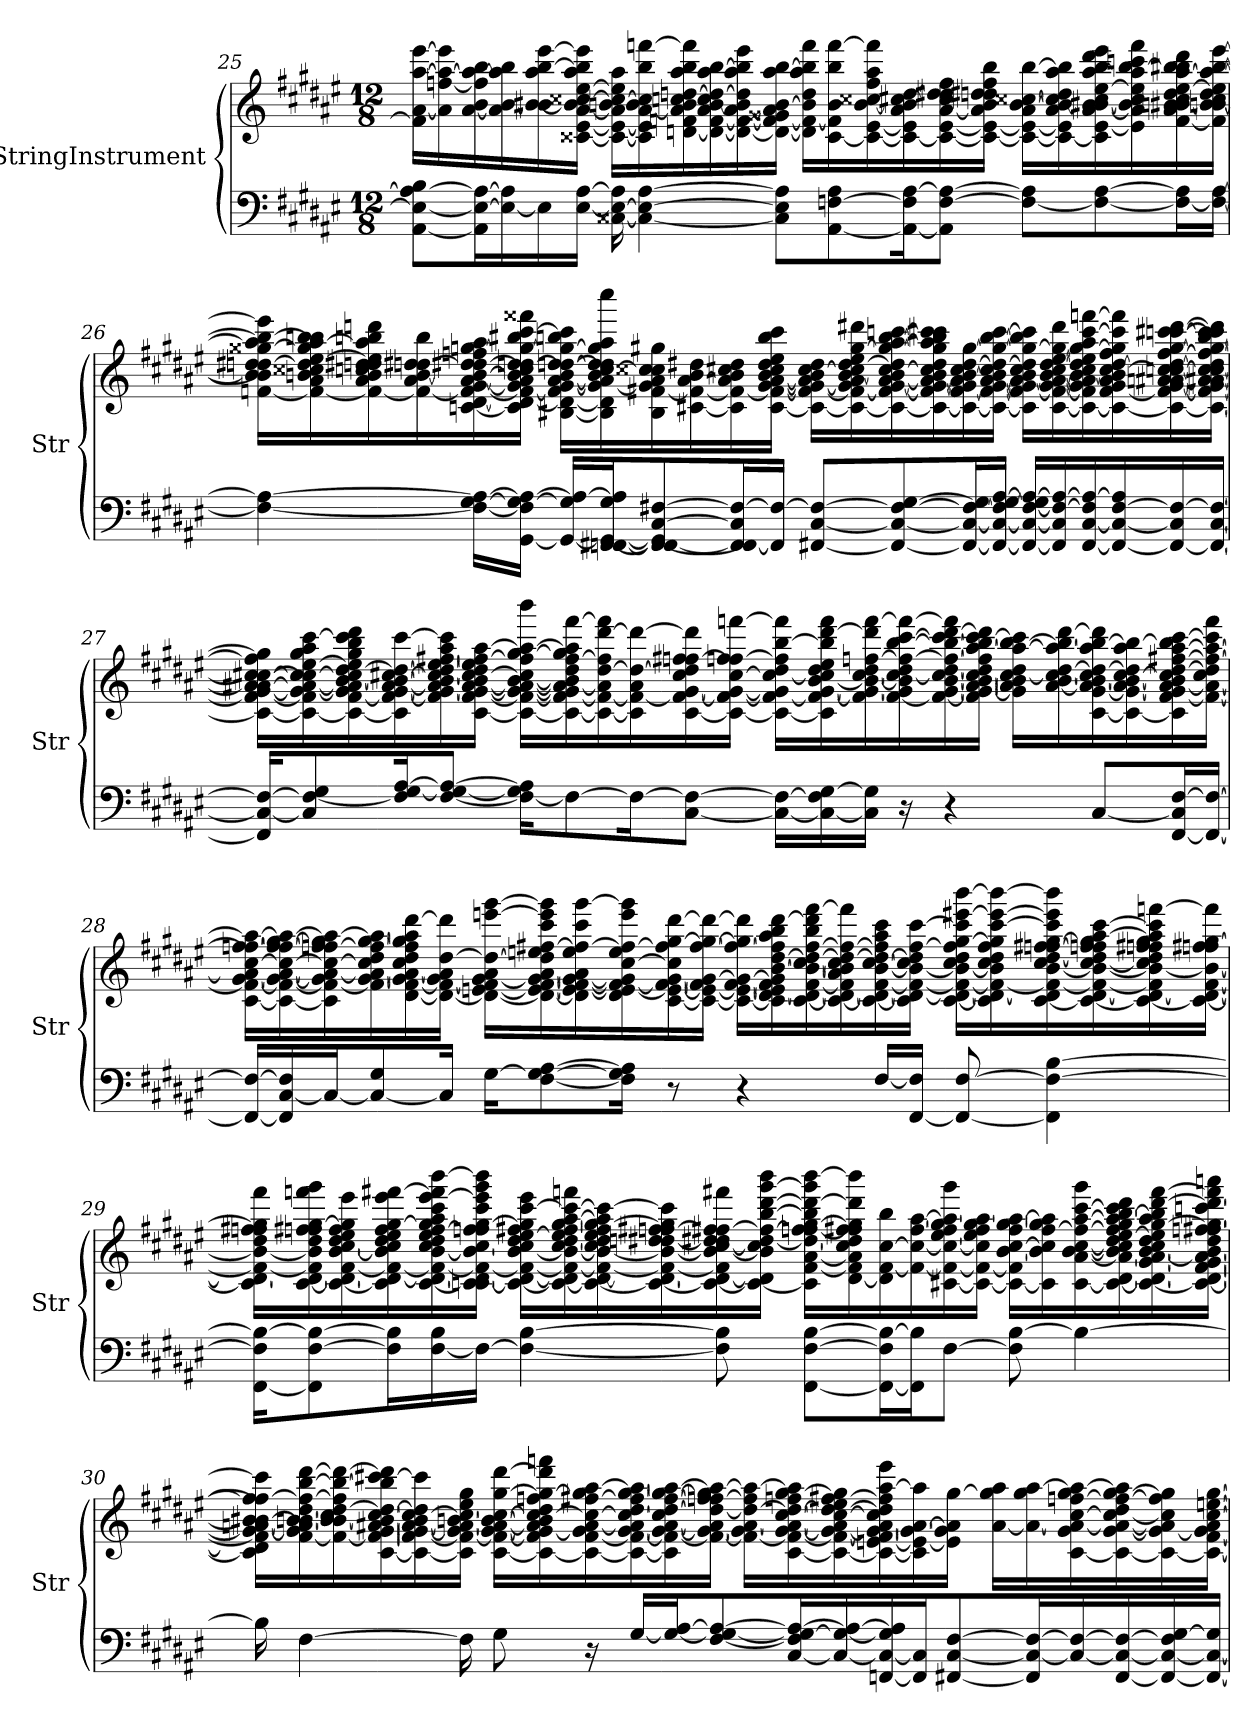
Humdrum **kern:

**kern	**kern
*part2	*part1
*staff2	*staff1
*I"StringInstrument	*I"StringInstrument
*I'Str	*I'Str
!!LO:LB:g=z
*clefF4	*clefG2
*k[f#c#g#d#a#e#]	*k[f#c#g#d#a#e#]
*M12/8	*M12/8
=25	=25
[8AA#\ 8E#\_ 8A#\_ 8B\L	16f#\] [16a#\ [16aa#\ [16eee#\LL
.	16a#\] [16ffn\ 16aa#\_ 16eee#\]
16AA#\] 16E#\_ 16A#\_L	[16a#\ 16b\ 16ff\] 16aa#\_ 16bb\
16E#\_ 16A#\]	16a#\] [16b\ 16aa#\] 16bb\
16E#\]	16b\_ 16b#X\ 16aa#\ [16bb\ [16eee#\
[16E#\ [16A#\JJ	[16c##X\ [16e#\ [16a#\ 16b\] [16cc##X\ [16ee#\ 16aa#\ 16bb\] 16eee#\]JJ
[16C##X\ 16E#\_ 16A#\]	16c##\_ 16e#\_ 16a#\] 16bn\ 16cc##\_ 16ee#\] 16aa#\LL
4C##\_ 4E#\_ [4A#\	16c##\] 16e#\] [16a#\ 16b\ 16cc##\] 16bb\ [16fffn\
.	[16dn\ 16fn\ 16a#\] 16b\ 16ccn\ [16ddn\ 16aa#\ 16bb\ 16fff\]
.	16d\_ [16f\ 16a#\ [16b\ 16cc\ 16dd\_ 16aa#\ [16bb\
.	16d\_ 16f\_ [16a#\ 16b\] 16dd\] 16aa#\ 16bb\] 16eee#\
8C##\] 8E#\] 8A#\]L	16d\_ 16f\_ 16g##X\ 16a#\] [16b\ 16aa#\ [16bb\JJ
.	16d\] 16f\_ 16b\] 16dd\ 16aa#\ 16bb\] 16fff\LL
[8AA#\ [8Fn\ 8A#\	[16c##\ 16f\] 16b\ 16bb\ [16fff\
.	16c##\_ [16e#\ [16b\ 16cc##X\ 16ff\ 16aa#\ 16fff\]
16AA#\_ 16F\] [16A#\K	16c##\_ 16e#\] 16a#\ 16b\] [16cc#X\ [16dd\
8AA#\] [8F\ 8A#\_J	16c##\_ [16e#\ [16a#\ 16cc#\] 16dd\] 16dd#X\ 16ff\
.	16c##\_ 16e#\_ 16a#\] 16b\ 16ddn\ 16dd#X\ 16ff\ 16bb\JJ
8F\_ 8A#\]L	16c##\_ 16e#\_ 16a#\ [16b\ [16cc##X\ [16bb\LL
.	16c##\_ 16e#\] 16a#\ 16b\_ 16cc##\] 16dd#\ 16aa#\ 16bb\]
8F\_ [8A#\	16c##\] [16e#\ [16a#\ 16b\] [16b#X\ 16cc##\ [16ee#\ [16aa#\ 16bb\ 16ddd#\ 16eee#\
.	16e#\] 16a#\] 16b#\] 16cc##\ 16ee#\] 16aa#\] [16bb\ 16cccn\ 16fff\
16F\_ 16A#\]L	[16f\ 16a#\ 16bn\ [16b#X\ 16cc##\ 16dd#\ [16ee#\ [16aa#\ 16bb\] 16bb#X\ 16ddd#\
16F\_ [16A#\JJ	16f\] [16bn\ 16b#\_ 16cc##\ 16dd#\ 16ee#\] 16aa#\_ [16bb#\ [16eee#\JJ
!!LO:LB:g=z
=26	=26
4F\_ 4A#\_	[16fn\ 16b\] 16b#\] 16ddn\ [16dd#X\ [16gg##X\ 16aa#\] 16bb#\_ 16eee#\]LL
.	16f\_ 16a#\ 16bn\ 16cc##X\ 16dd#\] [16ee#\ 16gg##\] [16aa#\ 16bbn\ 16bb#\]
.	16f\_ 16a#\ 16b\ 16ccn\ 16ddn\ 16dd#X\ 16ee#\] 16aa#\] 16bbn\ 16dddn\
.	16f\_ 16a#\ [16b\ [16ddn\ 16dd#X\ 16bb\
16F\_ [16G#\ 16A#\_LL	[16cn\ [16d#\ 16f\_ [16g#\ [16a#\ 16b\_ 16dd\] [16dd#X\ 16ffn\ [16ggn\ 16aa#\
[16GG#\ 16F\] 16G#\_ 16A#\_JJ	16c\] 16d#\_ 16f\_ 16g#\] 16a#\] 16b\] 16cc\ 16ddn\ 16dd#\_ 16gg\_ 16bb#X\ [16ccc#\ 16fff##X\JJ
16GG#/_ 16G#/] 16A#/_LL	[16B#X\ 16d#\_ 16f\] [16g#\ [16a#\ 16b\ [16ddn\ 16dd#\_ 16gg\_ 16bbn\ 16ccc#\]LL
[16FFn/ [16FF#X/ 16GG#/_ 16G#/ 16A#/]J	16B#\] 16d#\] 16g#\_ 16a#\] 16b\ [16cc\ 16dd\] 16dd#\] 16gg\] 16aa#\ 16cccc#\
8FF/_ 8FF#/_ 8GG#/] [8C#/ [8F#X/	16B#\ [16f#X\ 16g#\] 16a#\ 16cc\] 16cc##X\ 16gg#X\
.	[16c#X\ 16f#\_ [16a#\ 16b\ 16dd#X\
16FF/] 16FF#/_ 16C#/] 16F#/_L	16c#\] 16f#\_ 16a#\] 16b\ 16cc#X\ 16dd#\
16FF#/] 16F#/_JJ	[16c#\ 16f#\_ [16g#\ [16a#\ 16b\ 16cc#\ 16dd#\ 16ee#\ 16bb\ 16ccc#\JJ
[8FF#X/ [8C#/ 8F#/_L	16c#\_ 16f#\_ 16g#\_ 16a#\] 16b\ [16cc#\ 16dd#\LL
.	16c#\_ 16f#\_ 16g#\] 16a#\ [16b\ 16cc#\] [16dd#\ 16ee#\ [16gg#\ 16ddd#X\
8FF#/_ 8C#/_ 8F#/_ [8G#/	16c#\_ 16f#\_ [16g#\ [16a#\ 16b\] [16cc#\ 16dd#\] 16gg#\_ [16aa#\ [16bb\ [16cccn\
.	16c#\_ 16f#\] 16g#\_ 16a#\_ 16b\ 16cc#\] 16dd#\ 16gg#\] 16aa#\] 16bb\] 16ccc\] 16ccc#X\
16FF#/_ 16C#/_ 16F#/_ 16G#/]L	16c#\_ [16f#\ 16g#\] 16a#\] [16b\ 16cc#\ [16dd#\ [16gg#\
16FF#/_ 16C#/_ 16F#/] [16G#/ [16A#/JJ	16c#\_ 16f#\_ [16g#\ [16a#\ 16b\] 16cc#\ 16dd#\_ 16gg#\_ [16bb\ [16ccc#\JJ
16FF#/_ 16C#/_ [16F#/ 16G#/] 16A#/_LL	16c#\] 16f#\_ 16g#\] 16a#\_ 16b\ 16cc#\ 16dd#\] 16gg#\_ 16bb\] 16ccc#\]LL
16FF#/] 16C#/] 16F#/_ 16A#/_	[16c#\ 16f#\_ [16g#\ 16a#\_ [16b\ 16cc#\ [16dd#\ [16ee#\ 16gg#\] 16ddd#\
[16FF#/ [16C#/ 16F#/] 16A#/_	16c#\_ 16f#\] 16g#\] 16a#\] 16b\_ 16cc#\ 16dd#\] 16ee#\] [16gg#\ 16aa#\ [16ccc#\ [16fffn\
16FF#/_ 16C#/_ [16F#/ 16A#/]	16c#\_ [16f#\ 16g#\ 16a#\ 16b\] [16cc#\ [16dd#\ 16ff\ 16gg#\] 16ccc#\] 16fff\]
16FF#/_ 16C#/] 16F#/_	16c#\_ 16f#\_ [16g#\ [16an\ 16a#X\ [16ccn\ 16cc#\_ 16dd#\_ [16ff\ [16gg#\ [16cccn\ [16ccc#X\ [16ddd#\
16FF#/_ [16C#/ 16F#/_JJ	16c#\_ 16f#\_ 16g#\] 16a\_ 16a#X\ 16cc\_ 16cc#\] 16dd#\] 16ff\_ 16gg#\_ 16bb\ 16ccc\] 16ccc#\] 16ddd#\]JJ
!!LO:LB:g=z
=27	=27
16FF#/] 16C#/_ 16F#/_KL	16c#\_ 16f#\_ [16g#\ 16a\] [16a#X\ 16cc\_ [16cc#X\ 16ff\] 16gg#\]LL
8C#/] 8F#/_ 8G#/	16c#\_ 16f#\] 16g#\_ 16a#\_ 16cc\] 16cc#\_ [16ee#\ 16gg#\ 16aa#\ [16ccc#\
.	16c#\_ [16f#\ 16g#\] 16a#\] [16b\ 16cc#\] [16dd#\ 16ee#\] 16gg#\ 16bb\ 16ccc#\] 16ddd#\
16F#/] [16G#/ [16A#/K	16c#\] 16f#\_ [16g#\ [16a#\ 16b\_ [16cc#X\ 16dd#\_ [16ccc#\
[8F#/ 8G#/_ 8A#/_J	16f#\] 16g#\_ 16a#\] 16b\] 16cc#\_ 16dd#\_ [16ee#\ 16ff#X\ 16aa#\ 16ccc#\]
.	[16c#\ [16f#\ 16g#\_ [16a#\ 16b\ 16cc#\_ 16dd#\] 16ee#\] [16ff#\ [16aa#\JJ
16F#\_ 16G#\] 16A#\]KL	16c#\_ 16f#\_ 16g#\_ 16a#\_ [16b\ 16cc#\] 16ff#\] [16gg#\ 16aa#\_ 16bbb\LL
8F#\_	16c#\_ 16f#\_ 16g#\] 16a#\_ 16b\] 16dd#\ [16ff#\ 16gg#\] 16aa#\] [16fff#\
.	16c#\_ 16f#\_ 16a#\] [16dd#\ 16ff#\] [16ddd#\ 16fff#\]
16F#\K_	16c#\] 16f#\_ 16a#\ 16dd#\_ 16ddd#\_
[8C#\ 8F#\_J	[16c#\ 16f#\_ [16g#\ 16cc#\ 16dd#\] 16ffn\ [16ff#X\ 16ddd#\]
.	16c#\_ 16f#\_ 16g#\_ [16cc#\ [16ffn\ 16ff#\] [16fffn\JJ
16C#\_ 16F#\_LL	16c#\_ 16f#\_ 16g#\] 16cc#\_ 16dd#\ 16ff\] [16bb\ 16fff\]LL
16C#\_ 16F#\] [16G#\	16c#\] 16f#\_ [16g#\ [16b\ 16cc#\] 16dd#\ 16ee#\ 16bb\] [16ddd#\ 16fff\
16C#\] 16G#\]JJ	16f#\] 16g#\_ 16b\_ [16cc#\ 16dd#\ [16ffn\ 16ddd#\] [16fff\
16r	[16f#\ 16g#\] 16b\] 16cc#\_ 16dd#\ 16ff\_ [16bb\ [16ccc#\ 16fff\_
4r	16f#\_ [16g#\ [16b\ 16cc#\] [16dd#\ 16ff\_ 16bb\_ 16ccc#\] [16ddd#\ 16fff\]
.	16f#\] 16g#\_ [16a#\ 16b\_ [16cc#\ 16dd#\] 16ff\] [16aa#\ 16bb\] [16ccc#\ 16ddd#\]JJ
.	16g#\] 16a#\] 16b\] 16cc#\_ 16dd#\ 16aa#\_ [16bb\ 16ccc#\]LL
.	[16a#\ 16b\ 16cc#\_ [16dd#\ 16aa#\_ 16bb\] [16ddd#\
[8C#/L	[16c#\ [16g#\ 16a#\] [16b\ 16cc#\] 16dd#\_ 16aa#\] [16bb\ 16ddd#\]
.	16c#\_ 16g#\_ 16a#\ 16b\_ [16cc#\ 16dd#\] 16aa#\ 16bb\_
[16FF#/ 16C#/] [16F#/L	16c#\] [16f#\ 16g#\] [16a#\ 16b\] 16cc#\] [16dd#\ [16ff#X\ [16aa#\ 16bb\] [16ccc#\
16FF#/_ 16F#/_JJ	16f#\_ 16a#\_ 16cc#\ 16dd#\] 16ff#\_ 16aa#\_ 16ccc#\] 16fff\JJ
!!LO:LB:g=z
=28	=28
16FF#/_ 16F#/_LL	[16c#\ 16f#\_ [16g#\ 16a#\] [16cc#\ [16ffn\ 16ff#\_ 16aa#\_LL
16FF#/] [16C#/ 16F#/]	16c#\_ 16f#\_ 16g#\_ [16a#\ 16cc#\_ 16ff\] 16ff#\_ [16gg#\ 16aa#\_
16C#/J_	16c#\] 16f#\_ 16g#\] 16a#\_ 16cc#\_ [16ffn\ 16ff#\] 16gg#\] 16aa#\_
8C#/_ 8G#/	16f#\] [16g#\ 16a#\_ 16cc#\] 16dd#\ 16ff\_ [16gg#\ 16aa#\]
.	[16d#\ [16f#\ 16g#\] 16a#\_ 16cc#\ 16dd#\ 16ff\] 16gg#\] 16aa#\ [16ddd#\
16C#/Jk]	16d#\_ 16f#\_ 16g#\ 16a#\] [16dd#\ 16ddd#\]JJ
[16G#\KL	16d#\_ [16en\ 16f#\] [16g#\ 16a#\ 16dd#\_ [16eeen\ [16ggg#\LL
[8F#\ 8G#\_ [8A#\	16d#\_ 16e\_ 16f#\ 16g#\_ [16a#\ 16dd#\] 16een\ [16ff#X\ 16ccc#\ 16eee\] 16ggg#\]
.	16d#\] 16e\_ [16f#\ 16g#\_ 16a#\] 16ee\ 16ff#\_ 16ccc#\ [16ggg#\
16F#\] 16G#\] 16A#\]Jk	16d#\ 16e\_ 16f#\_ 16g#\] [16cc#\ 16ee\ 16ff#\_ 16eee\ 16ggg#\]
8r	[16c#\ 16e\_ 16f#\_ [16g#\ 16cc#\] 16ff#\] [16gg#\ [16ddd#\
.	16c#\_ 16e\_ 16f#\] 16g#\_ [16ff#\ 16gg#\_ 16ddd#\_JJ
4r	16c#\_ 16e\_ [16f#\ 16g#\_ 16ff#\_ 16gg#\] 16ddd#\]LL
.	16c#\] [16d#\ 16e\] 16f#\] 16g#\] [16b\ [16dd#\ 16ff#\] 16aa#\ 16bb\ [16ddd#\
.	[16c#\ 16d#\_ [16f#\ 16b\_ [16cc#\ 16dd#\_ [16ff#\ 16bb\ 16ddd#\] [16fff#\
.	16c#\_ 16d#\_ 16f#\] 16a#\ 16b\] 16cc#\] 16dd#\_ 16ff#\_ 16fff#\]
[16F#/LL	16c#\_ 16d#\_ [16f#\ [16b\ [16cc#\ 16dd#\_ 16ff#\] 16aa#\ 16ccc#\
[16FF#/ 16F#/]JJ	16c#\] 16d#\_ 16f#\_ 16b\_ 16cc#\] 16dd#\] [16ff#\ [16ccc#\JJ
8FF#/_ [8F#/	[16c#\ 16d#\_ 16f#\_ 16b\_ 16cc#\ 16dd#\ 16ff#\] [16gg#\ 16ccc#\] [16eee#X\ [16bbb\LL
.	16c#\] 16d#\_ 16f#\_ 16b\] 16cc#\ 16dd#\ 16ff#\ 16gg#\] [16ccc#\ 16eee#\_ 16bbb\_
4FF#\] 4F#\_ [4B\	[16c#\ 16d#\] 16f#\_ [16b\ 16cc#\ [16dd#\ 16ffn\ [16ff#X\ [16gg#\ 16ccc#\] 16eee#\] 16bbb\]
.	16c#\_ [16d#\ 16f#\_ 16b\_ [16cc#\ 16dd#\] 16ffn\ 16ff#\] 16gg#\] [16aa#\ [16ccc#\
.	16c#\_ 16d#\_ 16f#\] 16b\_ 16cc#\] 16dd#\ 16ffn\ 16ff#X\ 16gg#\ 16aa#\] 16ccc#\] [16fffn\
.	16c#\_ 16d#\_ [16f#\ 16b\_ 16ffn\ 16ff#X\ [16gg#\ 16fff\]JJ
!!LO:LB:g=z
=29	=29
[16FF#\ 16F#\] 16B\_KL	16c#\] 16d#\_ 16f#\_ 16b\_ 16dd#\ 16ffn\ 16ff#X\ 16gg#\] 16fff#\LL
8FF#\] [8F#\ 8B\_	[16c#\ 16d#\_ 16f#\] 16b\] 16dd#\ 16ffn\ 16ff#X\ [16gg#\ 16fffn\ 16ggg#\
.	16c#\_ 16d#\_ [16f#\ [16b\ [16cc#\ 16dd#\ 16ee#\ 16ff#\ 16gg#\] 16eee#\
16F#\] 16B\]L	16c#\] 16d#\_ 16f#\_ 16b\] 16cc#\] 16dd#\ 16ee#\ 16ff#\ [16gg#\ 16eee#\ [16fff#X\
[16F#\ 16B\	[16c#\ 16d#\_ 16f#\_ [16b\ 16cc#\ 16dd#\ 16ee#\ [16ff#\ 16gg#\] 16aa#\ 16ccc#\ [16eee#\ 16fff#\] [16bbb\
16F#\JJ_	16cn\ 16c#\_ 16d#\_ 16f#\_ 16b\] [16cc#\ 16ffn\ 16ff#\] [16gg#\ 16ccc#\ 16eee#\] 16ggg#\ 16bbb\]JJ
4F#\_ [4B\	16c#\_ 16d#\_ 16f#\_ [16b\ 16cc#\] 16dd#\ [16ee#\ 16ff#X\ 16gg#\] [16ccc#\ 16eee#\LL
.	16c#\_ 16d#\] 16f#\_ 16b\_ 16cc#\ [16dd#\ 16ee#\_ [16ff#\ 16gg#\ [16aa#\ 16ccc#\_ 16fffn\
.	16c#\_ [16d#\ 16f#\_ 16b\_ 16cc#\ 16dd#\] 16ee#\] 16ff#\] [16gg#\ 16aa#\] 16ccc#\_
.	16c#\_ 16d#\_ 16f#\_ 16b\_ [16ddn\ 16dd#X\ [16ffn\ 16ff#X\ 16gg#\] 16ccc#\]
8F#\] 8B\]	16c#\_ 16d#\_ 16f#\] 16b\_ [16cc#\ 16dd\] 16dd#X\ 16ff\] [16ff#X\ 16fff#X\
.	16c#\_ 16d#\] 16b\] 16cc#\] [16dd#\ 16ff#\_ [16bb\ [16ddd#\ [16ggg#\ 16bbb\JJ
[8FF#\ [8F#\ [8B\L	16c#\] [16f#\ [16a#\ 16dd#\_ [16ffn\ 16ff#\] [16gg#\ 16bb\] 16ddd#\_ 16ggg#\] [16bbb\LL
.	[16d#\ 16f#\] 16a#\] 16cc#\ 16dd#\] 16ff\] 16ff#X\ 16gg#\] 16ddd#\] 16bbb\]
16FF#\_ 16F#\] 16B\_L	16d#\] [16f#\ [16cc#\ 16bb\
16FF#\] 16B\]J	16f#\_ 16cc#\_ [16ff#\ [16aa#\
[8F#\J	[16c#X\ 16f#\_ 16cc#\_ [16ee#\ 16ff#\] [16gg#\ 16aa#\] 16ggg#\
.	16c#\_ 16f#\_ 16cc#\] 16ee#\] 16ff#\ 16gg#\_ 16aa#\JJ
8F#\] [8B\	16c#\_ 16f#\] [16b\ [16cc#\ [16ff#\ 16gg#\_ [16aa#\LL
.	16c#\] 16b\] 16cc#\] 16ff#\_ 16gg#\] 16aa#\]
4B\_	[16c#\ [16a#\ [16b\ [16cc#\ 16ff#\_ [16aa#\ [16ccc#\ 16ggg#\
.	16c#\_ [16d#\ 16a#\_ 16b\] 16cc#\] 16dd#\ [16ee#\ 16ff#\] 16gg#\ 16aa#\_ [16bb\ 16ccc#\] 16ddd#\
.	16c#\_ 16d#\_ [16g#\ 16a#\_ [16b\ 16cc#\ 16dd#\ 16ee#\] [16gg#\ 16aa#\] 16bb\] [16ddd#\ [16fff#\
.	16c#\_ 16d#\_ [16f#\ 16g#\_ 16a#\] 16b\_ 16dd#\ [16ffn\ [16ff#X\ 16gg#\] [16cccn\ 16ddd#\] 16fff#\] 16aaan\JJ
!!LO:PB:g=z
=30	=30
16B\]	16c#\] 16d#\] 16f#\] 16g#\_ [16an\ 16b\] [16b#X\ 16ff\] 16ff#\_ 16ccc\]LL
[4F#\	[16f#\ 16g#\] 16a\] [16bn\ 16b#\_ 16dd#\ 16ff#\_ [16bb\ [16ddd#\
.	16f#\_ 16b\_ 16b#\] 16cc#\ [16dd#\ 16ff#\] 16bb\_ 16ddd#\_
.	[16c#\ 16f#\_ [16g#\ [16a#X\ 16b\_ [16cc#\ 16dd#\_ 16bb\] [16ccc#X\ 16ddd#\]
.	16c#\_ 16f#\_ 16g#\_ 16a#\_ 16b\] 16cc#\_ 16dd#\] 16ccc#\]
16F#\]	16c#\] 16f#\_ 16g#\] 16a#\_ [16bn\ 16cc#\] 16ee#\ 16gg#\JJ
8G#\	[16c#\ 16f#\_ [16g#\ 16a#\_ 16b\_ [16cc#\ [16gg#\ [16ddd#\LL
.	16c#\_ 16f#\] 16g#\_ 16a#\] 16b\] 16cc#\_ 16dd#\ 16ffn\ 16gg#\_ 16ddd#\] 16fffn\
16r	16c#\_ [16f#\ 16g#\] [16a#\ 16cc#\_ [16ff#X\ 16gg#\] [16aa#\
[16G#/LL	16c#\_ 16f#\_ [16g#\ 16a#\] 16cc#\_ 16dd#\ 16ff#\_ [16gg#\ 16aa#\]
16G#/_ [16A#/J	16c#\] 16f#\_ 16g#\_ [16a#\ 16cc#\] [16dd#\ 16ff#\_ 16gg#\_ [16aa#\
[8F#/ 8G#/_ 8A#/_	16f#\_ 16g#\_ 16a#\] 16dd#\_ 16ffn\ 16ff#\_ 16gg#\] 16aa#\_JJ
.	16f#\_ 16g#\] [16a#\ 16dd#\_ 16ff#\] 16aa#\_LL
[16C#/ 16F#/] 16G#/_ 16A#/_L	[16c#\ 16f#\_ [16g#\ 16a#\_ [16cc#\ 16dd#\_ 16ffn\ [16gg#\ 16aa#\]
16C#/_ 16G#/_ 16A#/_	16c#\_ 16f#\_ 16g#\_ 16a#\] 16cc#\_ 16dd#\_ 16ee#\ [16ff#X\ 16gg#\]
[16FFn/ 16C#/_ 16G#/] 16A#/]	16c#\_ [16en\ 16f#\] 16g#\_ [16a#\ 16cc#\] 16dd#\] 16ff#\] [16aa#\ 16eee#\
16FF/] 16C#/]J	16c#\] 16e\_ 16g#\_ 16a#\_ 16aa#\]
[8FF#X/ [8C#/ [8F#/	16e\] 16g#\] 16a#\] [16gg#\JJ
.	[16a#\ 16gg#\] 16aa#\LL
16FF#/] 16C#/_ 16F#/_L	16a#\_ 16gg#\ [16aa#\
16C#/_ 16F#/_	[16c#\ 16g#\ 16a#\_ [16cc#\ [16ffn\ 16gg#\ 16aa#\_
[16FF#/ 16C#/_ 16F#/_	16c#\_ [16g#\ 16a#\_ 16cc#\_ 16dd#\ 16ff\_ [16gg#\ 16aa#\]
16FF#/_ 16C#/_ 16F#/] [16G#/	16c#\_ 16g#\_ 16a#\] 16cc#\] 16ff\] 16gg#\]
16FF#/_ 16C#/_ 16G#/]JJ	16c#\_ [16f#\ 16g#\] 16a#\ [16cc#\ [16een\ [16gg#\JJ
=	=
*-	*-
